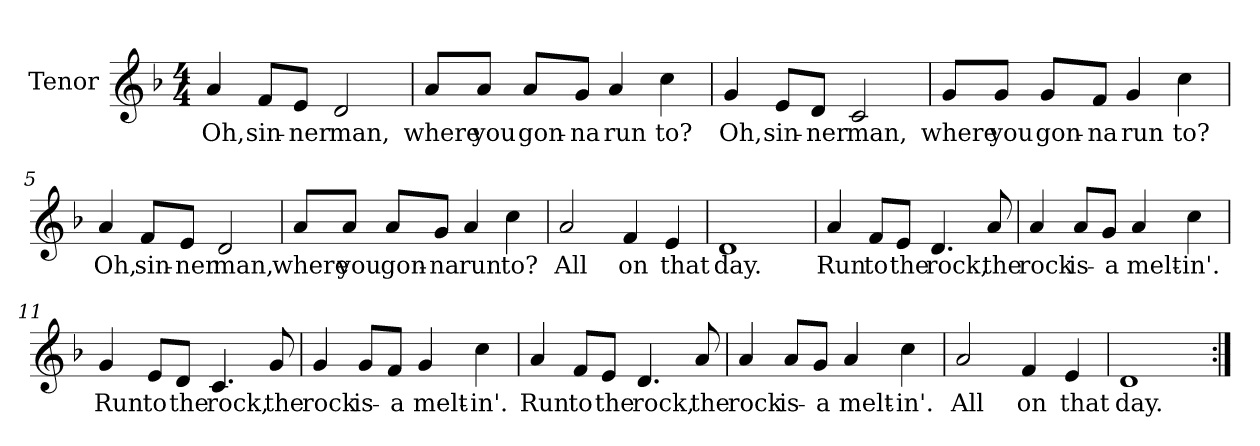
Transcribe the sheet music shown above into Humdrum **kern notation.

**kern	**text
*part1	*part1
*staff1	*staff1
*I"Tenor	*
*clefG2	*
*k[b-]	*
*F:	*
*M4/4	*
=1	=1
!	!LO:LY:b
4a/	Oh,
!	!LO:LY:b
8f/L	sin-
!	!LO:LY:b
8e/J	-ner
!	!LO:LY:b
2d/	man,
=2	=2
!	!LO:LY:b
8a/L	where
!	!LO:LY:b
8a/J	you
!	!LO:LY:b
8a/L	gon-
!	!LO:LY:b:rj
8g/J	-na
!	!LO:LY:b
4a/	run
!	!LO:LY:b
4cc\	to?
=3	=3
!	!LO:LY:b
4g/	Oh,
!	!LO:LY:b
8e/L	sin-
!	!LO:LY:b
8d/J	-ner
!	!LO:LY:b
2c/	man,
=4	=4
!	!LO:LY:b
8g/L	where
!	!LO:LY:b
8g/J	you
!	!LO:LY:b
8g/L	gon-
!	!LO:LY:b:rj
8f/J	-na
!	!LO:LY:b
4g/	run
!	!LO:LY:b
4cc\	to?
!!LO:LB:g=z
=5	=5
!	!LO:LY:b
4a/	Oh,
!	!LO:LY:b
8f/L	sin-
!	!LO:LY:b
8e/J	-ner
!	!LO:LY:b
2d/	man,
=6	=6
!	!LO:LY:b
8a/L	where
!	!LO:LY:b
8a/J	you
!	!LO:LY:b
8a/L	gon-
!	!LO:LY:b:rj
8g/J	-na
!	!LO:LY:b
4a/	run
!	!LO:LY:b
4cc\	to?
=7	=7
!	!LO:LY:b
2a/	All
!	!LO:LY:b
4f/	on
!	!LO:LY:b
4e/	that
=8	=8
!	!LO:LY:b
1d	day.
!!LO:LB:g=z
=9	=9
!	!LO:LY:b
4a/	Run
!	!LO:LY:b
8f/L	to
!	!LO:LY:b
8e/J	the
!	!LO:LY:b
4.d/	rock,
!	!LO:LY:b
8a/	the
=10	=10
!	!LO:LY:b
4a/	rock
!	!LO:LY:b
8a/L	is-
!	!LO:LY:b
8g/J	-a
!	!LO:LY:b
4a/	melt-
!	!LO:LY:b
4cc\	-in'.
=11	=11
!	!LO:LY:b
4g/	Run
!	!LO:LY:b
8e/L	to
!	!LO:LY:b
8d/J	the
!	!LO:LY:b
4.c/	rock,
!	!LO:LY:b
8g/	the
=12	=12
!	!LO:LY:b
4g/	rock
!	!LO:LY:b
8g/L	is-
!	!LO:LY:b
8f/J	-a
!	!LO:LY:b
4g/	melt-
!	!LO:LY:b
4cc\	-in'.
!!LO:LB:g=z
=13	=13
!	!LO:LY:b
4a/	Run
!	!LO:LY:b
8f/L	to
!	!LO:LY:b
8e/J	the
!	!LO:LY:b
4.d/	rock,
!	!LO:LY:b
8a/	the
=14	=14
!	!LO:LY:b
4a/	rock
!	!LO:LY:b
8a/L	is-
!	!LO:LY:b
8g/J	-a
!	!LO:LY:b
4a/	melt-
!	!LO:LY:b
4cc\	-in'.
=15	=15
!	!LO:LY:b
2a/	All
!	!LO:LY:b
4f/	on
!	!LO:LY:b
4e/	that
=16	=16
!	!LO:LY:b
1d	day.
=:|!	=:|!
*-	*-
